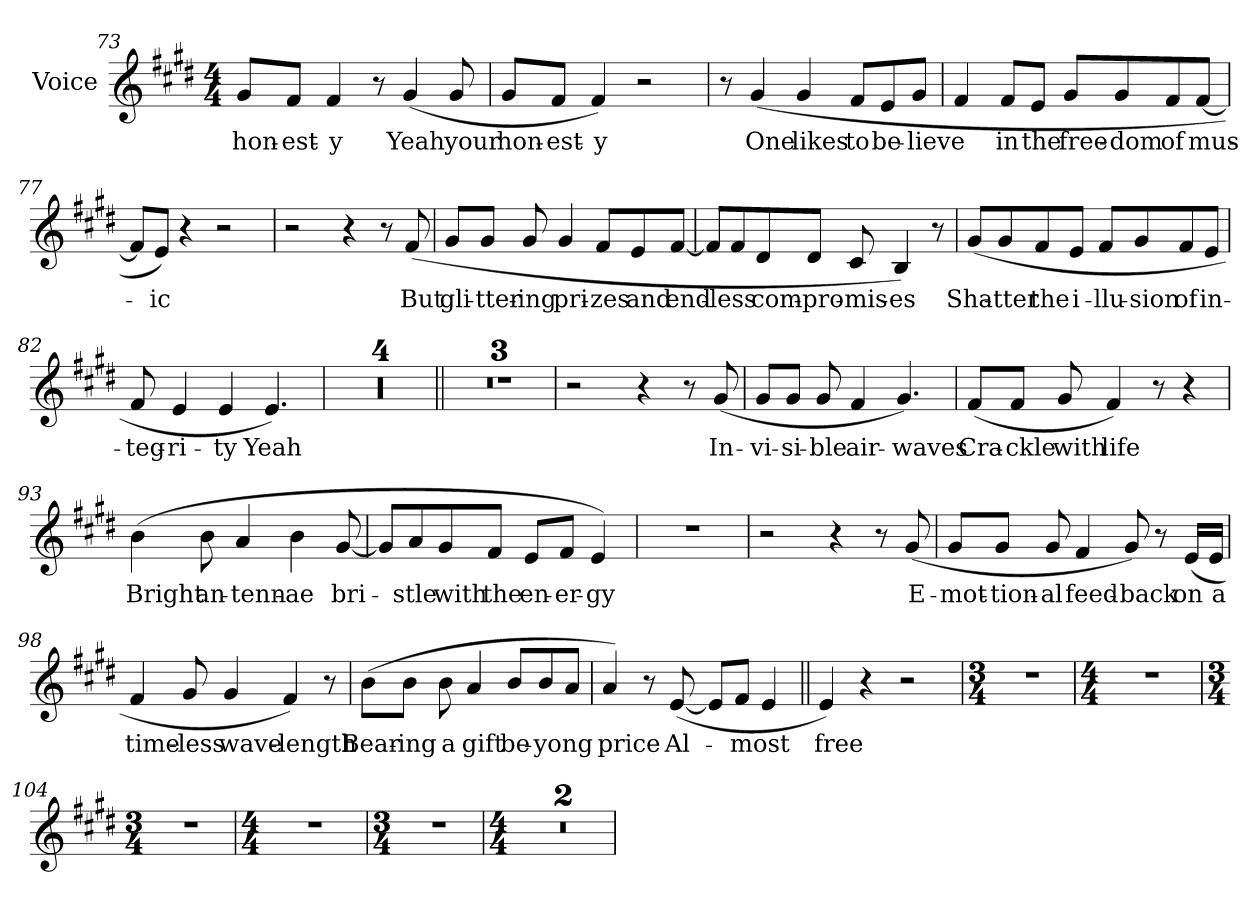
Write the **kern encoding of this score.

**kern	**text
*part1	*part1
*staff1	*staff1
*I"Voice	*
*I'Voice	*
!!LO:LB:g=z
*clefG2	*
*k[f#c#g#d#]	*
*E:	*
*M4/4	*
=73	=73
!	!LO:LY:b:color=#000000
8g#i/L	hon-
!	!LO:LY:b:color=#000000
8f#i/J	-est-
!	!LO:LY:b:color=#000000
4f#i/	-y
8r	.
!	!LO:LY:b:color=#000000
(4g#i/	Yeah
!	!LO:LY:b:color=#000000
8g#i/	your
=74	=74
!	!LO:LY:b:color=#000000
8g#i/L	hon-
!	!LO:LY:b:color=#000000
8f#i/J	-est-
!	!LO:LY:b:color=#000000
4f#i/)	-y
2r	.
=75	=75
8r	.
!	!LO:LY:b:color=#000000
(4g#i/	One
!	!LO:LY:b:color=#000000
4g#i/	likes
!	!LO:LY:b:color=#000000
8f#i/L	to
!	!LO:LY:b:color=#000000
8ei/	be-
!	!LO:LY:b:color=#000000
8g#i/J	-lieve
=76	=76
4f#i/	.
!	!LO:LY:b:color=#000000
8f#i/L	in
!	!LO:LY:b:color=#000000
8ei/J	the
!	!LO:LY:b:color=#000000
8g#i/L	free-
!	!LO:LY:b:color=#000000
8g#i/	-dom
!	!LO:LY:b:color=#000000
8f#i/	of
!	!LO:LY:b:color=#000000
[8f#i/J	mus-
!!LO:LB:g=z
=77	=77
8f#i/L]	.
!	!LO:LY:b:color=#000000
8ei/J)	-ic
4r	.
2r	.
=78	=78
2r	.
4r	.
8r	.
!	!LO:LY:b:color=#000000
(8f#i/	But
=79	=79
!	!LO:LY:b:color=#000000
8g#i/L	gli-
!	!LO:LY:b:color=#000000
8g#i/J	-tter-
!	!LO:LY:b:color=#000000
8g#i/	-ing
!	!LO:LY:b:color=#000000
4g#i/	pri-
!	!LO:LY:b:color=#000000
8f#i/L	-zes
!	!LO:LY:b:color=#000000
8ei/	and
!	!LO:LY:b:color=#000000
[8f#i/J	end-
=80	=80
8f#i/L]	.
!	!LO:LY:b:color=#000000
8f#i/	-less
!	!LO:LY:b:color=#000000
8d#i/	com-
!	!LO:LY:b:color=#000000
8d#i/J	-pro-
!	!LO:LY:b:color=#000000
8c#i/	-mis-
!	!LO:LY:b:color=#000000
4Bi/)	-es
8r	.
!!LO:LB:g=z
=81	=81
!	!LO:LY:b:color=#000000
(8g#i/L	Sha-
!	!LO:LY:b:color=#000000
8g#i/	-tter
!	!LO:LY:b:color=#000000
8f#i/	the
!	!LO:LY:b:color=#000000
8ei/J	i-
!	!LO:LY:b:color=#000000
8f#i/L	-llu-
!	!LO:LY:b:color=#000000
8g#i/	-sion
!	!LO:LY:b:color=#000000
8f#i/	of
!	!LO:LY:b:color=#000000
8ei/J	in-
=82	=82
!	!LO:LY:b:color=#000000
8f#i/	-teg-
!	!LO:LY:b:color=#000000
4ei/	-ri-
!	!LO:LY:b:color=#000000
4ei/	-ty
!	!LO:LY:b:color=#000000
4.ei/)	Yeah
=83	=83
1r	.
=84	=84
1r	.
=85	=85
1r	.
=86	=86
1r	.
=87||	=87||
1r	.
!!LO:LB:g=z
=88	=88
1r	.
=89	=89
1r	.
=90	=90
2r	.
4r	.
8r	.
!	!LO:LY:b:color=#000000
(8g#i/	In-
=91	=91
!	!LO:LY:b:color=#000000
8g#i/L	-vi-
!	!LO:LY:b:color=#000000
8g#i/J	-si-
!	!LO:LY:b:color=#000000
8g#i/	-ble
!	!LO:LY:b:color=#000000
4f#i/	air-
!	!LO:LY:b:color=#000000
4.g#i/)	-waves
=92	=92
!	!LO:LY:b:color=#000000
(8f#i/L	Cra-
!	!LO:LY:b:color=#000000
8f#i/J	-ckle
!	!LO:LY:b:color=#000000
8g#i/	with
!	!LO:LY:b:color=#000000
4f#i/)	life
8r	.
4r	.
!!LO:LB:g=z
=93	=93
!	!LO:LY:b:color=#000000
(4bi\	Bright
!	!LO:LY:b:color=#000000
8bi\	an-
!	!LO:LY:b:color=#000000
4ai/	-tenn-
!	!LO:LY:b:color=#000000
4bi\	-ae
!	!LO:LY:b:color=#000000
[8g#i/	bri-
=94	=94
8g#i/L]	.
!	!LO:LY:b:color=#000000
8ai/	-stle
!	!LO:LY:b:color=#000000
8g#i/	with
!	!LO:LY:b:color=#000000
8f#i/J	the
!	!LO:LY:b:color=#000000
8ei/L	en-
!	!LO:LY:b:color=#000000
8f#i/J	-er-
!	!LO:LY:b:color=#000000
4ei/)	-gy
=95	=95
1r	.
=96	=96
2r	.
4r	.
8r	.
!	!LO:LY:b:color=#000000
(8g#i/	E-
!!LO:LB:g=z
=97	=97
!	!LO:LY:b:color=#000000
8g#i/L	-mot-
!	!LO:LY:b:color=#000000
8g#i/J	-tion-
!	!LO:LY:b:color=#000000
8g#i/	-al
!	!LO:LY:b:color=#000000
4f#i/	feed-
!	!LO:LY:b:color=#000000
8g#i/)	-back
8r	.
!	!LO:LY:b:color=#000000
(16ei/LL	on
!	!LO:LY:b:color=#000000
16ei/JJ	a
=98	=98
!	!LO:LY:b:color=#000000
4f#i/	time-
!	!LO:LY:b:color=#000000
8g#i/	-less
!	!LO:LY:b:color=#000000
4g#i/	wave-
!	!LO:LY:b:color=#000000
4f#i/)	-length
8r	.
=99	=99
!	!LO:LY:b:color=#000000
(8bi\L	Bear-
!	!LO:LY:b:color=#000000
8bi\J	-ing
!	!LO:LY:b:color=#000000
8bi\	a
!	!LO:LY:b:color=#000000
4ai/	gift
!	!LO:LY:b:color=#000000
8bi/L	be-
!	!LO:LY:b:color=#000000
8bi/	-yong
8ai/J	.
=100	=100
!	!LO:LY:b:color=#000000
4ai/)	price
8r	.
!	!LO:LY:b:color=#000000
([8ei/	Al-
8ei/L]	.
!	!LO:LY:b:color=#000000
8f#i/J	-most
4ei/	.
!!LO:PB:g=z
=101||	=101||
!	!LO:LY:b:color=#000000
4ei/)	free
4r	.
2r	.
=102	=102
*M3/4	*
!LO:N:vis=1	!
2.r	.
=103	=103
*M4/4	*
1r	.
=104	=104
*M3/4	*
!LO:N:vis=1	!
2.r	.
=105	=105
*M4/4	*
1r	.
=106	=106
*M3/4	*
!LO:N:vis=1	!
2.r	.
=107	=107
*M4/4	*
1r	.
=108	=108
1r	.
=	=
*-	*-
